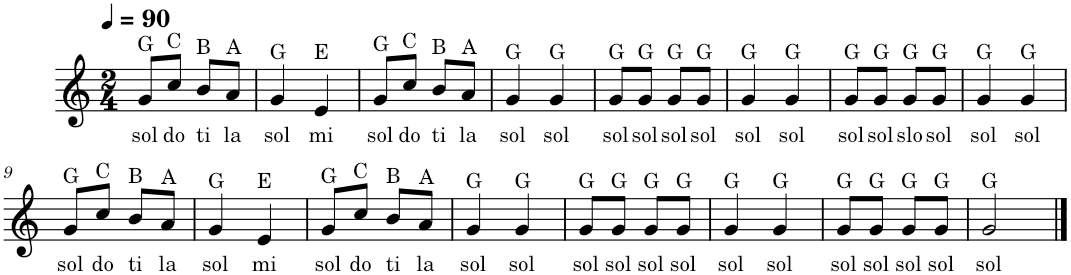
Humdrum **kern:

**kern	**text
*part1	*part1
*staff1	*staff1
*I"Piano	*
*I'Pno.	*
*clefG2	*
*k[]	*
*M2/4	*
*MM90	*
=1	=1
!LO:TX:a:t=G	!
!	!LO:LY:b
8g/L	sol
!LO:TX:a:t=C	!
!	!LO:LY:b
8cc/J	do
!LO:TX:a:t=B	!
!	!LO:LY:b
8b/L	ti
!LO:TX:a:t=A	!
!	!LO:LY:b
8a/J	la
=2	=2
!LO:TX:a:t=G	!
!	!LO:LY:b
4g/	sol
!LO:TX:a:t=E	!
!	!LO:LY:b
4e/	mi
=3	=3
!LO:TX:a:t=G	!
!	!LO:LY:b
8g/L	sol
!LO:TX:a:t=C	!
!	!LO:LY:b
8cc/J	do
!LO:TX:a:t=B	!
!	!LO:LY:b
8b/L	ti
!LO:TX:a:t=A	!
!	!LO:LY:b
8a/J	la
=4	=4
!LO:TX:a:t=G	!
!	!LO:LY:b
4g/	sol
!LO:TX:a:t=G	!
!	!LO:LY:b
4g/	sol
=5	=5
!LO:TX:a:t=G	!
!	!LO:LY:b
8g/L	sol
!LO:TX:a:t=G	!
!	!LO:LY:b
8g/J	sol
!LO:TX:a:t=G	!
!	!LO:LY:b
8g/L	sol
!LO:TX:a:t=G	!
!	!LO:LY:b
8g/J	sol
=6	=6
!LO:TX:a:t=G	!
!	!LO:LY:b
4g/	sol
!LO:TX:a:t=G	!
!	!LO:LY:b
4g/	sol
=7	=7
!LO:TX:a:t=G	!
!	!LO:LY:b
8g/L	sol
!LO:TX:a:t=G	!
!	!LO:LY:b
8g/J	sol
!LO:TX:a:t=G	!
!	!LO:LY:b
8g/L	slo
!LO:TX:a:t=G	!
!	!LO:LY:b
8g/J	sol
=8	=8
!LO:TX:a:t=G	!
!	!LO:LY:b
4g/	sol
!LO:TX:a:t=G	!
!	!LO:LY:b
4g/	sol
!!LO:LB:g=z
=9	=9
!LO:TX:a:t=G	!
!	!LO:LY:b
8g/L	sol
!LO:TX:a:t=C	!
!	!LO:LY:b
8cc/J	do
!LO:TX:a:t=B	!
!	!LO:LY:b
8b/L	ti
!LO:TX:a:t=A	!
!	!LO:LY:b
8a/J	la
=10	=10
!LO:TX:a:t=G	!
!	!LO:LY:b
4g/	sol
!LO:TX:a:t=E	!
!	!LO:LY:b
4e/	mi
=11	=11
!LO:TX:a:t=G	!
!	!LO:LY:b
8g/L	sol
!LO:TX:a:t=C	!
!	!LO:LY:b
8cc/J	do
!LO:TX:a:t=B	!
!	!LO:LY:b
8b/L	ti
!LO:TX:a:t=A	!
!	!LO:LY:b
8a/J	la
=12	=12
!LO:TX:a:t=G	!
!	!LO:LY:b
4g/	sol
!LO:TX:a:t=G	!
!	!LO:LY:b
4g/	sol
=13	=13
!LO:TX:a:t=G	!
!	!LO:LY:b
8g/L	sol
!LO:TX:a:t=G	!
!	!LO:LY:b
8g/J	sol
!LO:TX:a:t=G	!
!	!LO:LY:b
8g/L	sol
!LO:TX:a:t=G	!
!	!LO:LY:b
8g/J	sol
=14	=14
!LO:TX:a:t=G	!
!	!LO:LY:b
4g/	sol
!LO:TX:a:t=G	!
!	!LO:LY:b
4g/	sol
=15	=15
!LO:TX:a:t=G	!
!	!LO:LY:b
8g/L	sol
!LO:TX:a:t=G	!
!	!LO:LY:b
8g/J	sol
!LO:TX:a:t=G	!
!	!LO:LY:b
8g/L	sol
!LO:TX:a:t=G	!
!	!LO:LY:b
8g/J	sol
=16	=16
!LO:TX:a:t=G	!
!	!LO:LY:b
2g/	sol
==	==
*-	*-
